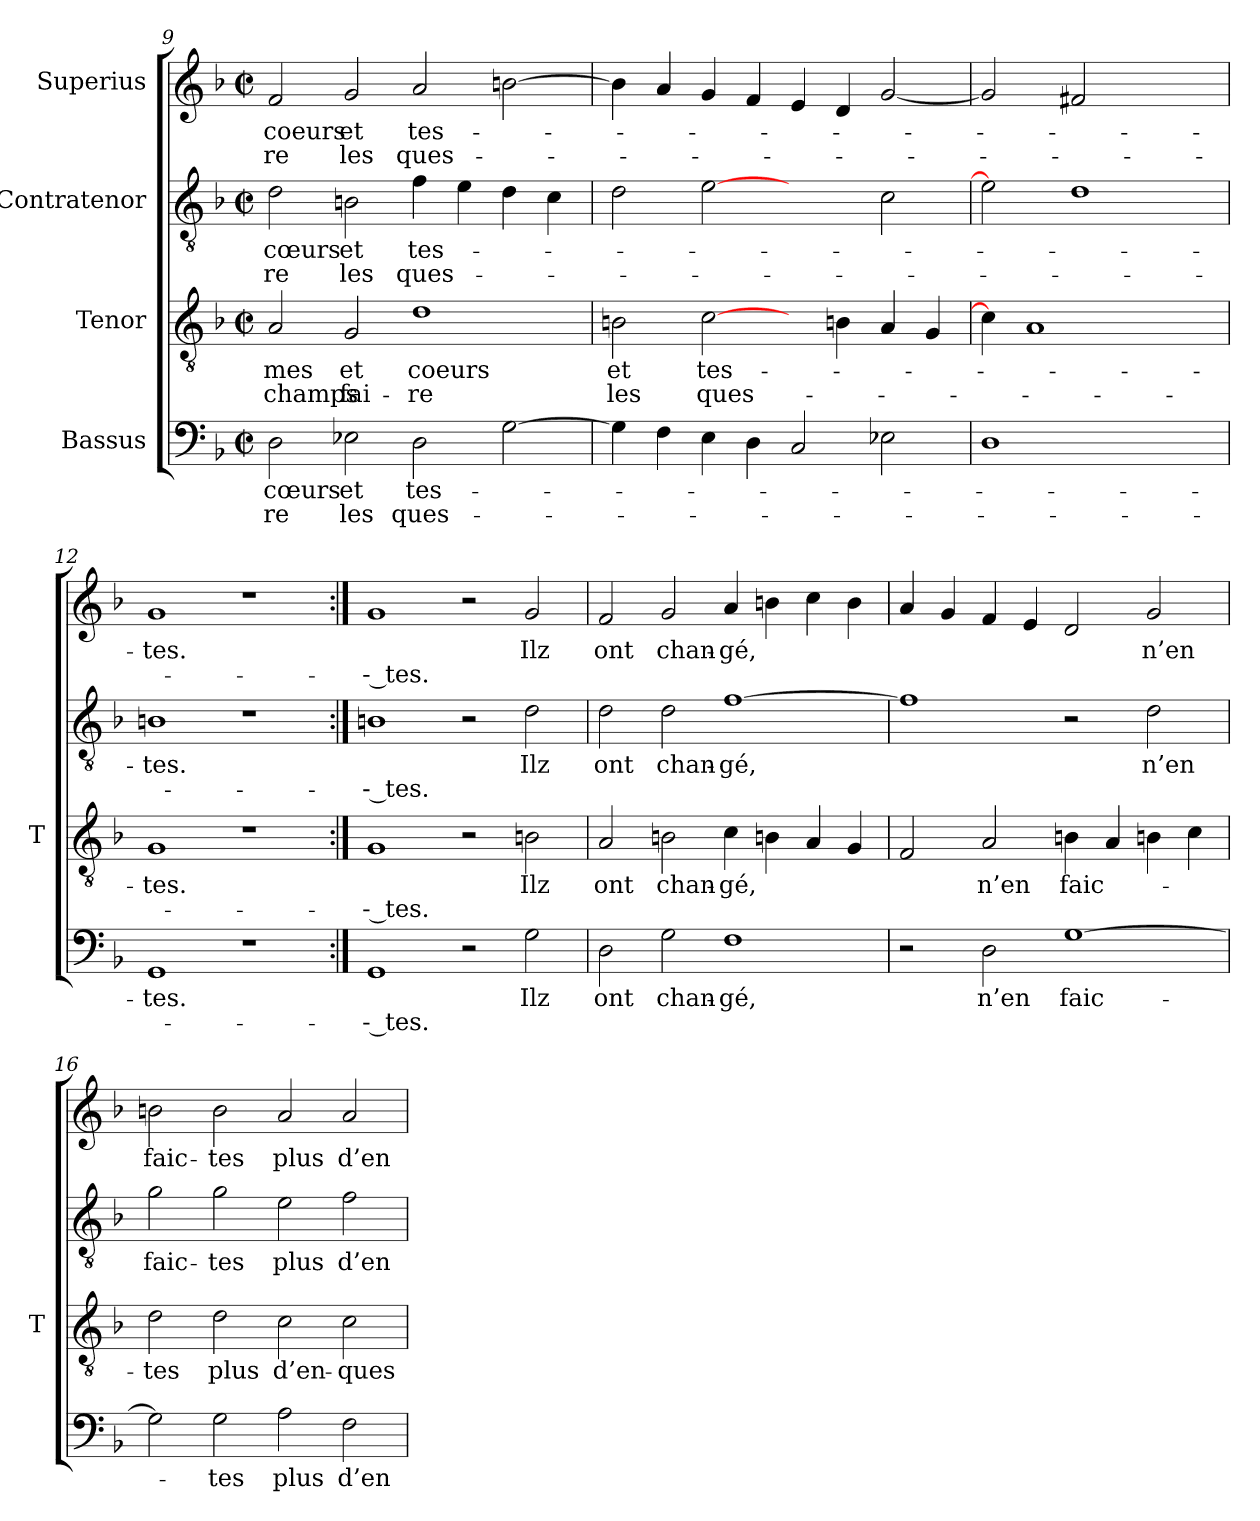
**kern	**text	**text	**kern	**text	**text	**kern	**text	**text	**kern	**text	**text
*part4	*part4	*part4	*part3	*part3	*part3	*part2	*part2	*part2	*part1	*part1	*part1
*staff4	*staff4	*staff4	*staff3	*staff3	*staff3	*staff2	*staff2	*staff2	*staff1	*staff1	*staff1
*I"Bassus	*	*	*I"Tenor	*	*	*I"Contratenor	*	*	*I"Superius	*	*
*	*	*	*I'T	*	*	*	*	*	*	*	*
!!LO:PB:g=z
*clefF4	*	*	*clefGv2	*	*	*clefGv2	*	*	*clefG2	*	*
*k[b-]	*	*	*k[b-]	*	*	*k[b-]	*	*	*k[b-]	*	*
*F:	*	*	*F:	*	*	*F:	*	*	*F:	*	*
*M2/2	*	*	*M2/2	*	*	*M2/2	*	*	*M2/2	*	*
*met(c|)	*	*	*met(c|)	*	*	*met(c|)	*	*	*met(c|)	*	*
=9	=9	=9	=9	=9	=9	=9	=9	=9	=9	=9	=9
2D	-cœurs	-re	2A	-mes	-champs	2d	-cœurs	-re	2f	-coeurs	-re
2E-X	-et	-les	2G	-et	fai-	2Bn	-et	-les	2g	-et	-les
2D	tes-	ques-	1d	-coeurs	-re	4f	tes-	ques-	2a	tes-	ques-
.	.	.	.	.	.	4e	.	.	.	.	.
[2G	.	.	.	.	.	4d	.	.	[2b	.	.
.	.	.	.	.	.	4c	.	.	.	.	.
=10	=10	=10	=10	=10	=10	=10	=10	=10	=10	=10	=10
4G]	.	.	2Bn	-et	-les	2d	.	.	4b]	.	.
4F	.	.	.	.	.	.	.	.	4a	.	.
4E	.	.	[2c	tes-	ques-	[2e	.	.	4g	.	.
4D	.	.	.	.	.	.	.	.	4f	.	.
2C	.	.	4ryy	.	.	2ryy	.	.	4e	.	.
.	.	.	4Bn	.	.	.	.	.	4d	.	.
2E-X	.	.	4A	.	.	2c	.	.	[2g	.	.
.	.	.	4G	.	.	.	.	.	.	.	.
=11	=11	=11	=11	=11	=11	=11	=11	=11	=11	=11	=11
1D	.	.	4c]	.	.	2e]	.	.	2g]	.	.
.	.	.	1A	.	.	.	.	.	.	.	.
.	.	.	.	.	.	1d	.	.	2f#X	.	.
2ryy	.	.	.	.	.	.	.	.	2ryy	.	.
.	.	.	4ryy	.	.	.	.	.	.	.	.
=12	=12	=12	=12	=12	=12	=12	=12	=12	=12	=12	=12
1GG	-tes.	.	1G	-tes.	.	1Bn	-tes.	.	1g	-tes.	.
1r	.	.	1r	.	.	1r	.	.	1r	.	.
=13:|!	=13:|!	=13:|!	=13:|!	=13:|!	=13:|!	=13:|!	=13:|!	=13:|!	=13:|!	=13:|!	=13:|!
1GG	.	-- tes.	1G	.	-- tes.	1Bn	.	-- tes.	1g	.	-- tes.
2r	.	.	2r	.	.	2r	.	.	2r	.	.
2G	-Ilz	.	2Bn	-Ilz	.	2d	-Ilz	.	2g	-Ilz	.
=14	=14	=14	=14	=14	=14	=14	=14	=14	=14	=14	=14
2D	-ont	.	2A	-ont	.	2d	-ont	.	2f	-ont	.
2G	chan-	.	2Bn	chan-	.	2d	chan-	.	2g	chan-	.
1F	-gé,	.	4c	-gé,	.	[1f	-gé,	.	4a	-gé,	.
.	.	.	4Bn	.	.	.	.	.	4b	.	.
.	.	.	4A	.	.	.	.	.	4cc	.	.
.	.	.	4G	.	.	.	.	.	4b	.	.
!!LO:LB:g=z
=15	=15	=15	=15	=15	=15	=15	=15	=15	=15	=15	=15
2r	.	.	2F	.	.	1f]	.	.	4a	.	.
.	.	.	.	.	.	.	.	.	4g	.	.
2D	-n’en	.	2A	-n’en	.	.	.	.	4f	.	.
.	.	.	.	.	.	.	.	.	4e	.	.
[1G	faic-	.	4Bn	faic-	.	2r	.	.	2d	.	.
.	.	.	4A	.	.	.	.	.	.	.	.
.	.	.	4Bn	.	.	2d	-n’en	.	2g	-n’en	.
.	.	.	4c	.	.	.	.	.	.	.	.
=16	=16	=16	=16	=16	=16	=16	=16	=16	=16	=16	=16
2G]	.	.	2d	-tes	.	2g	faic-	.	2b	faic-	.
2G	-tes	.	2d	-plus	.	2g	-tes	.	2b	-tes	.
2A	-plus	.	2c	d’en-	.	2e	-plus	.	2a	-plus	.
2F	d’en-	.	2c	ques-	.	2f	d’en-	.	2a	d’en-	.
=	=	=	=	=	=	=	=	=	=	=	=
*-	*-	*-	*-	*-	*-	*-	*-	*-	*-	*-	*-
